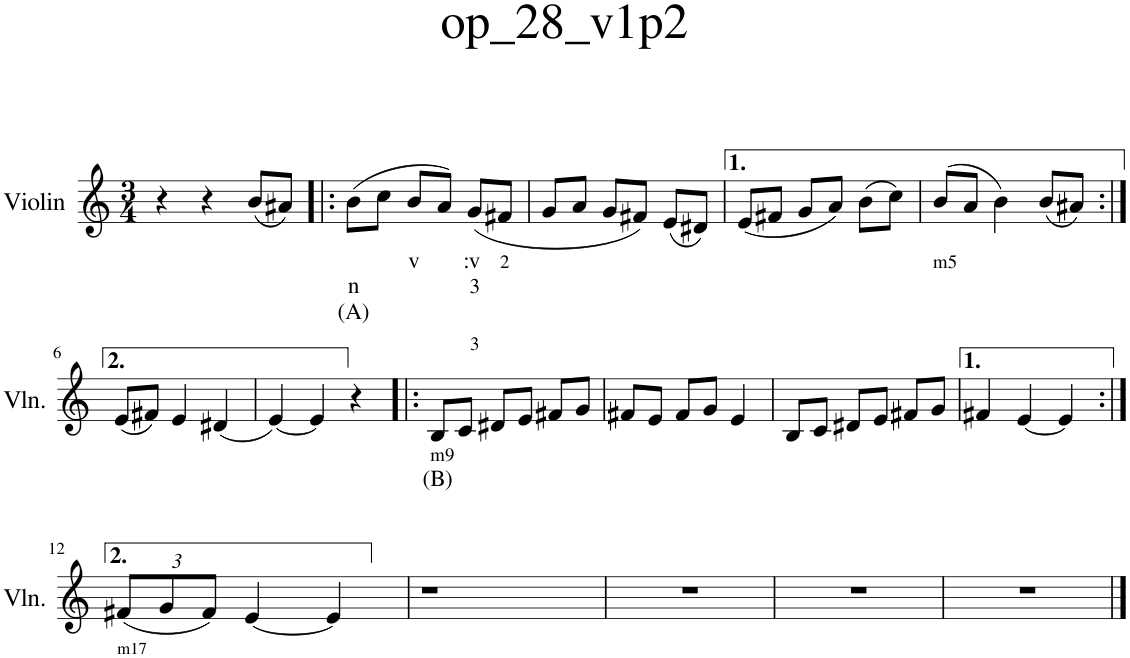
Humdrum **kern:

**kern	**text	**text	**text
*part1	*part1	*part1	*part1
*staff1	*staff1	*staff1	*staff1
*I"Violin	*	*	*
*I'Vln.	*	*	*
*clefG2	*	*	*
*k[]	*	*	*
*M3/4	*	*	*
=1	=1	=1	=1
4r	.	.	.
4r	.	.	.
(8b/L	.	.	.
8a#X/J)	.	.	.
=2!|:	=2!|:	=2!|:	=2!|:
!	!	!LO:LY:b	!LO:LY:b
(8b\L	.	n	(A)
8cc\J	.	.	.
!	!LO:LY:b	!	!
8b/L	v	.	.
8a/J)	.	.	.
!	!LO:LY:b	!LO:LY:b	!LO:LY:b
(8g/L	:v	3	3
!	!LO:LY:b	!	!
8f#X/J	2	.	.
=3	=3	=3	=3
8g/L	.	.	.
8a/J	.	.	.
8g/L	.	.	.
8f#X/J)	.	.	.
(8e/L	.	.	.
8d#X/J)	.	.	.
=4	=4	=4	=4
(8e/L	.	.	.
8f#X/J	.	.	.
8g/L	.	.	.
8a/J)	.	.	.
(8b\L	.	.	.
8cc\J)	.	.	.
=5	=5	=5	=5
!	!LO:LY:b	!	!
(8b/L	m5	.	.
8a/J	.	.	.
4b\)	.	.	.
(8b/L	.	.	.
8a#X/J)	.	.	.
!!LO:LB:g=z
=6:|!	=6:|!	=6:|!	=6:|!
(8e/L	.	.	.
8f#X/J)	.	.	.
4e/	.	.	.
(4d#X/	.	.	.
=7	=7	=7	=7
[4e/)	.	.	.
4e/]	.	.	.
4r	.	.	.
=8!|:	=8!|:	=8!|:	=8!|:
!	!LO:LY:b	!LO:LY:b	!
8B/L	m9	(B)	.
8c/J	.	.	.
8d#X/L	.	.	.
8e/J	.	.	.
8f#X/L	.	.	.
8g/J	.	.	.
=9	=9	=9	=9
8f#X/L	.	.	.
8e/J	.	.	.
8f#/L	.	.	.
8g/J	.	.	.
4e/	.	.	.
=10	=10	=10	=10
8B/L	.	.	.
8c/J	.	.	.
8d#X/L	.	.	.
8e/J	.	.	.
8f#X/L	.	.	.
8g/J	.	.	.
=11	=11	=11	=11
4f#X/	.	.	.
[4e/	.	.	.
4e/]	.	.	.
!!LO:LB:g=z
=12:|!	=12:|!	=12:|!	=12:|!
*Xbrackettup	*	*	*
!	!LO:LY:b	!	!
(12f#X/L	m17	.	.
12g/	.	.	.
12f#/J)	.	.	.
[4e/	.	.	.
4e/]	.	.	.
=13	=13	=13	=13
2.r	.	.	.
=14	=14	=14	=14
2.r	.	.	.
=15	=15	=15	=15
2.r	.	.	.
=16	=16	=16	=16
2.r	.	.	.
==	==	==	==
*-	*-	*-	*-
